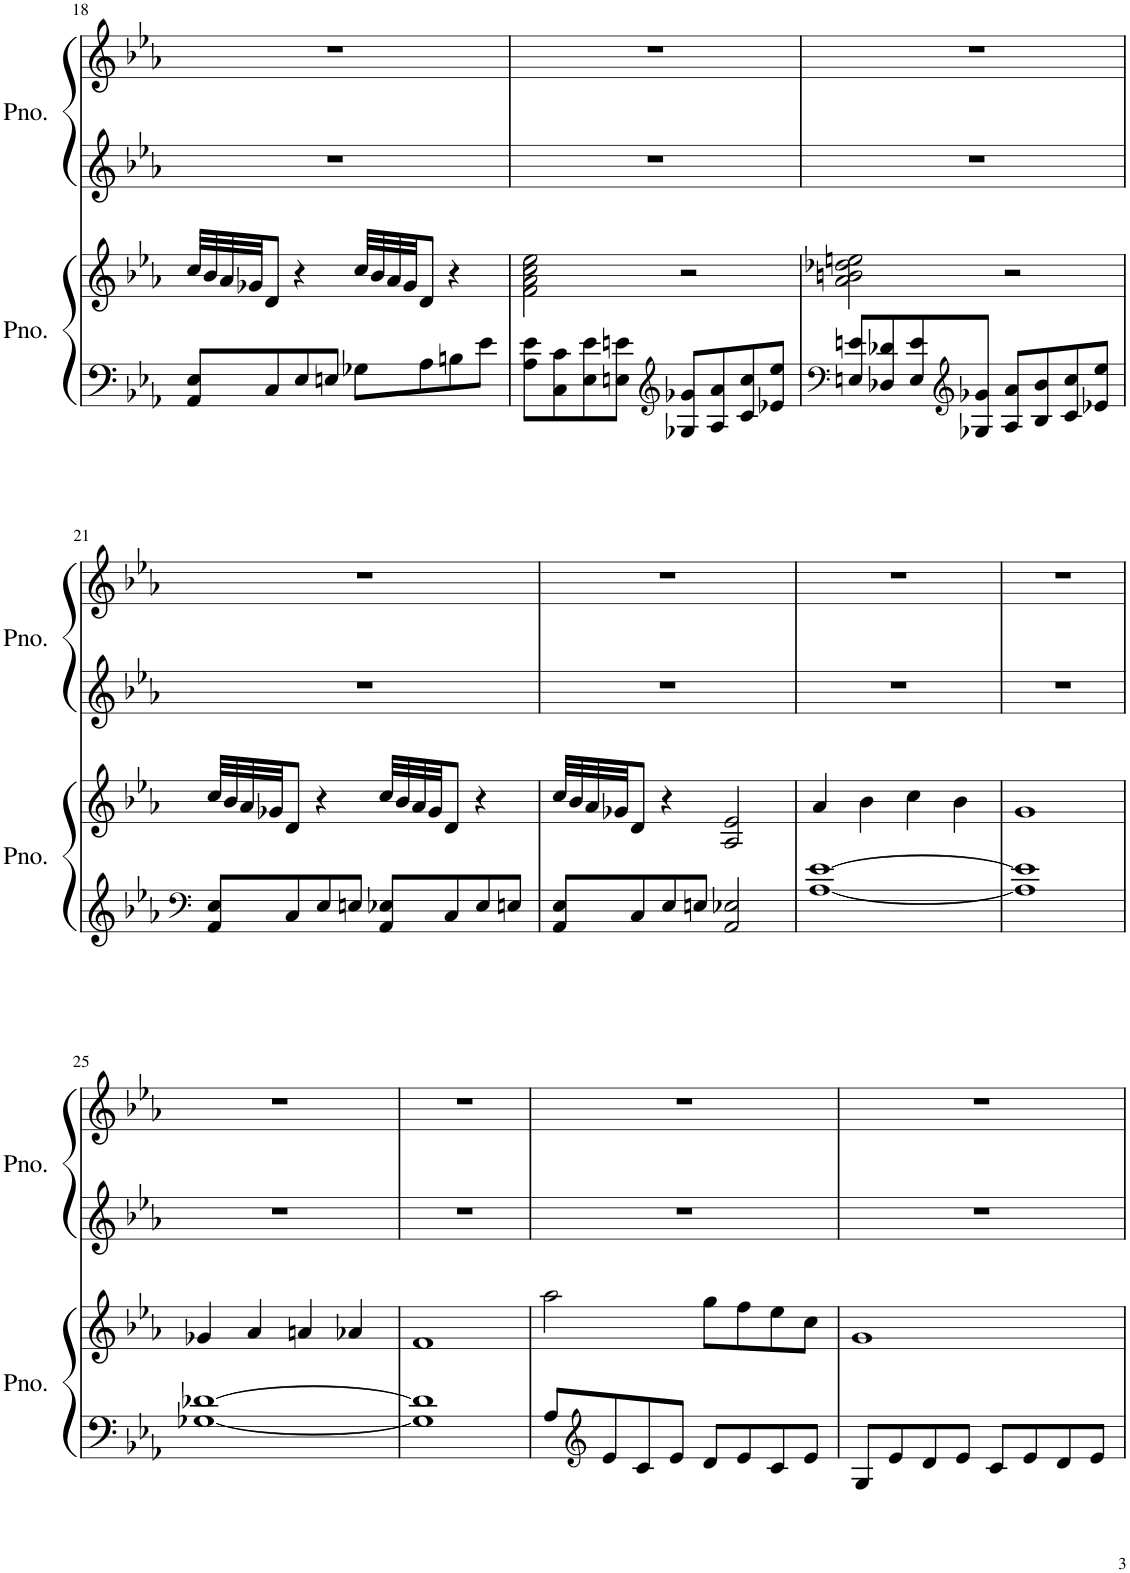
**kern	**kern	**kern	**kern
*part2	*part2	*part1	*part1
*staff4	*staff3	*staff2	*staff1
*I"Piano	*	*I"Piano	*
*I'Pno.	*	*I'Pno.	*
!!LO:PB:g=z
*clefF4	*clefG2	*clefG2	*clefG2
*k[b-e-a-]	*k[b-e-a-]	*k[b-e-a-]	*k[b-e-a-]
*M4/4	*M4/4	*M4/4	*M4/4
=18	=18	=18	=18
8AA-/ 8E-/L	32cc/LLL	1r	1r
.	32b-/	.	.
.	32a-/	.	.
.	32g-X/JJ	.	.
8C/	8d/J	.	.
8E-/	4r	.	.
8En/J	.	.	.
8G-X\L	32cc/LLL	.	.
.	32b-/	.	.
.	32a-/	.	.
.	32g-/JJ	.	.
8A-\	8d/J	.	.
8Bn\	4r	.	.
8e-\J	.	.	.
=19	=19	=19	=19
8A-\ 8e-\L	2f\ 2a-\ 2cc\ 2ee-\	1r	1r
8C\ 8c\	.	.	.
8E-\ 8e-\	.	.	.
8En\ 8en\J	.	.	.
*clefG2	*	*	*
8G-X/ 8g-X/L	2r	.	.
8A-/ 8a-/	.	.	.
8c/ 8cc/	.	.	.
8e-X/ 8ee-/J	.	.	.
=20	=20	=20	=20
*clefF4	*	*	*
8En/ 8en/L	2a-\ 2bn\ 2dd-X\ 2een\	1r	1r
8D-X/ 8d-X/	.	.	.
8E/ 8e/	.	.	.
*clefG2	*	*	*
8G-X/ 8g-X/J	.	.	.
8A-/ 8a-/L	2r	.	.
8B-/ 8b-/	.	.	.
8c/ 8cc/	.	.	.
8e-X/ 8ee-/J	.	.	.
!!LO:LB:g=z
=21	=21	=21	=21
*clefF4	*	*	*
8AA-/ 8E-/L	32cc/LLL	1r	1r
.	32b-/	.	.
.	32a-/	.	.
.	32g-X/JJ	.	.
8C/	8d/J	.	.
8E-/	4r	.	.
8En/J	.	.	.
8AA-/ 8E-X/L	32cc/LLL	.	.
.	32b-/	.	.
.	32a-/	.	.
.	32g-/JJ	.	.
8C/	8d/J	.	.
8E-/	4r	.	.
8En/J	.	.	.
=22	=22	=22	=22
8AA-/ 8E-/L	32cc/LLL	1r	1r
.	32b-/	.	.
.	32a-/	.	.
.	32g-X/JJ	.	.
8C/	8d/J	.	.
8E-/	4r	.	.
8En/J	.	.	.
2AA-/ 2E-X/	2A-/ 2e-/	.	.
=23	=23	=23	=23
[1A- [1e-	4a-/	1r	1r
.	4b-\	.	.
.	4cc\	.	.
.	4b-\	.	.
=24	=24	=24	=24
1A-] 1e-]	1g	1r	1r
!!LO:LB:g=z
=25	=25	=25	=25
[1G-X [1d-X	4g-X/	1r	1r
.	4a-/	.	.
.	4an/	.	.
.	4a-X/	.	.
=26	=26	=26	=26
1G-] 1d-]	1f	1r	1r
=27	=27	=27	=27
8A-/L	2aa-\	1r	1r
*clefG2	*	*	*
8e-/	.	.	.
8c/	.	.	.
8e-/J	.	.	.
8d/L	8gg\L	.	.
8e-/	8ff\	.	.
8c/	8ee-\	.	.
8e-/J	8cc\J	.	.
=28	=28	=28	=28
8G/L	1g	1r	1r
8e-/	.	.	.
8d/	.	.	.
8e-/J	.	.	.
8c/L	.	.	.
8e-/	.	.	.
8d/	.	.	.
8e-/J	.	.	.
=	=	=	=
*-	*-	*-	*-
